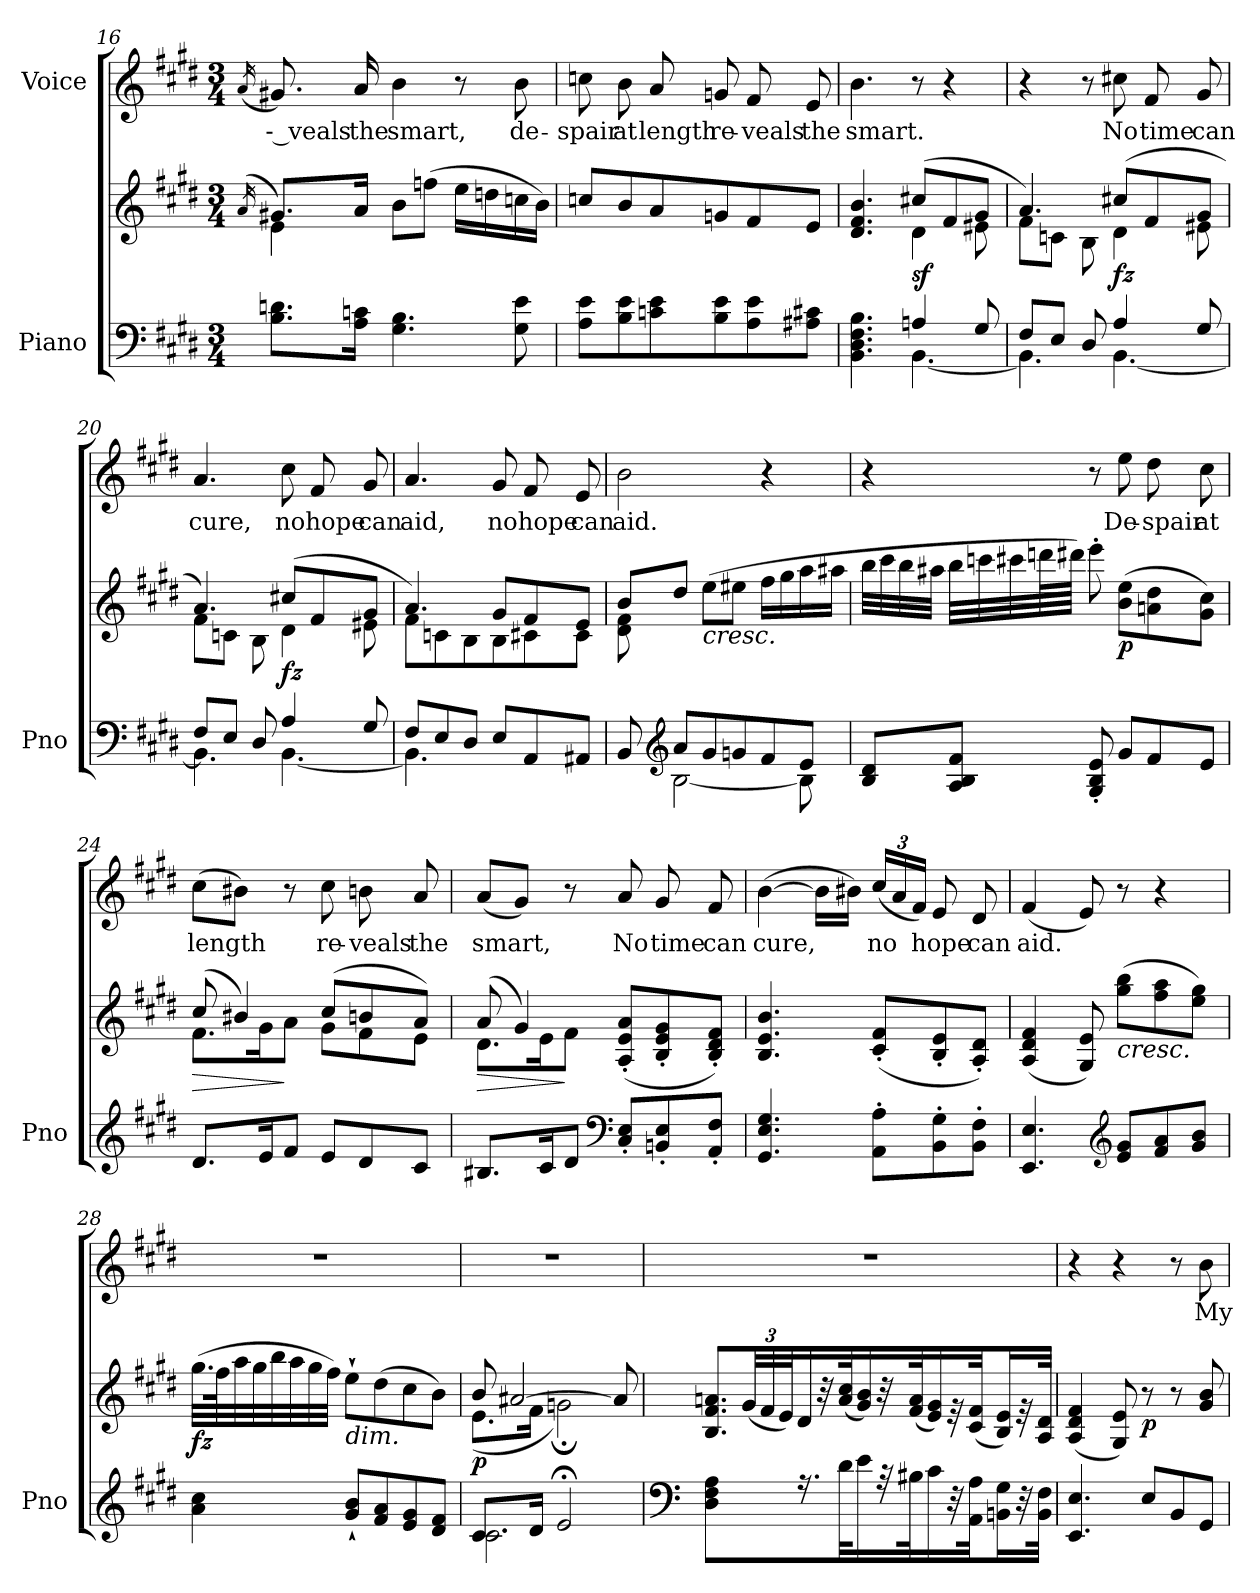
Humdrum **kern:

**kern	**kern	**dynam	**kern	**text
*part2	*part2	*part2	*part1	*part1
*staff3	*staff2	*staff2/3	*staff1	*staff1
*I"Piano	*	*	*I"Voice	*
*I'Pno	*	*	*	*
!!LO:LB:g=z
*clefF4	*clefG2	*	*clefG2	*
*k[f#c#g#d#]	*k[f#c#g#d#]	*	*k[f#c#g#d#]	*
*M3/4	*M3/4	*	*M3/4	*
=16	=16	=16	=16	=16
.	(>16qa/	.	(16qa/	.
*	*^	*	*	*
!	!	!	!	!	!LO:LY:b
8.B\ 8.dn\L	8.g#X/L)	4e\	.	8.g#X/)	-- veals
!	!	!	!	!	!LO:LY:b
16A\ 16cn\Jk	16a/Jk	.	.	16a/	the
!	!	!	!	!	!LO:LY:b
4.G#\ 4.B\	8b\L	2ryy	.	4b\	smart,
.	(8ffn\J	.	.	.	.
.	16ee\LL	.	.	8r	.
.	16ddn\	.	.	.	.
!	!	!	!	!	!LO:LY:b
8G#\ 8e\	16ccn\	.	.	8b\	de-
.	16b\JJ)	.	.	.	.
*	*v	*v	*	*	*
=17	=17	=17	=17	=17
!	!	!	!	!LO:LY:b
8A\ 8e\L	8ccn/L	.	8ccn\	-spair
!	!	!	!	!LO:LY:b
8B\ 8e\	8b/	.	8b\	at
!	!	!	!	!LO:LY:b
8cn\ 8e\	8a/	.	8a/	length
!	!	!	!	!LO:LY:b
8B\ 8e\	8gn/	.	8gn/	re-
!	!	!	!	!LO:LY:b
8A\ 8e\	8f#/	.	8f#/	-veals
!	!	!	!	!LO:LY:b
8A#X\ 8c#X\J	8e/J	.	8e/	the
=18	=18	=18	=18	=18
*^	*^	*	*	*
!	!	!	!	!	!	!LO:LY:b
4.BB\ 4.D#\ 4.F#\ 4.B\	4.ryy	4.d#/ 4.f#/ 4.b/	4.ryy	.	4.b\	smart.
!	!	!	!	!LO:DY:b	!	!
4An/	[4.BB\	(8cc#X/L	4d#\	sf	8r	.
.	.	8f#/	.	.	4r	.
8G#/	.	8g#/J	8e#X\	.	.	.
!!LO:LB:g=z
=19	=19	=19	=19	=19	=19	=19
8F#/L	4.BB\]	4.a/)	8f#\L	.	4r	.
8E/J	.	.	8cn\J	.	.	.
8D#/	.	.	8B\	.	8r	.
!	!	!	!	!LO:DY:b	!	!LO:LY:b
4A/	[4.BB\	(8cc#X/L	4d#\	fz	8cc#X\	No
!	!	!	!	!	!	!LO:LY:b
.	.	8f#/	.	.	8f#/	time
!	!	!	!	!	!	!LO:LY:b
8G#/	.	8g#/J	8e#X\	.	8g#/	can
=20	=20	=20	=20	=20	=20	=20
!	!	!	!	!	!	!LO:LY:b
8F#/L	4.BB\]	4.a/)	8f#\L	.	4.a/	cure,
8E/J	.	.	8cn\J	.	.	.
8D#/	.	.	8B\	.	.	.
!	!	!	!	!LO:DY:b	!	!LO:LY:b
4A/	[4.BB\	(8cc#X/L	4d#\	fz	8cc#\	no
!	!	!	!	!	!	!LO:LY:b
.	.	8f#/	.	.	8f#/	hope
!	!	!	!	!	!	!LO:LY:b
8G#/	.	8g#/J	8e#X\	.	8g#/	can
=21	=21	=21	=21	=21	=21	=21
!	!	!	!	!	!	!LO:LY:b
8F#/L	4.BB\]	4.a/)	8f#\L	.	4.a/	aid,
8E/	.	.	8cn\	.	.	.
8D#/J	.	.	8B\	.	.	.
!	!	!	!	!	!	!LO:LY:b
8E/L	4.ryy	8g#/L	8B\	.	8g#/	no
!	!	!	!	!	!	!LO:LY:b
8AA/	.	8f#/	8c#X\	.	8f#/	hope
!	!	!	!	!	!	!LO:LY:b
8AA#X/J	.	8e/J	8c#\J	.	8e/	can
!!LO:PB:g=z
=22	=22	=22	=22	=22	=22	=22
!	!	!	!	!	!	!LO:LY:b
8BB/	8ryy	8b/L	8d#\ 8f#\	.	2b\	aid.
*clefG2	*	*	*	*	*	*
8a/L	[2B\	8dd#/J	2ryy	.	.	.
!	!	!LO:TX:b:i:t=cresc.	!	!	!	!
8g#/	.	(8ee\L	.	.	.	.
8gn/	.	8ee#X\J	.	.	.	.
8f#/	.	16ff#\LL	.	.	4r	.
.	.	16gg#\	.	.	.	.
8e/J	8B\]	16aa\	8ryy	.	.	.
.	.	16aa#X\JJ	.	.	.	.
*v	*v	*	*	*	*	*
*	*v	*v	*	*	*
=23	=23	=23	=23	=23
8B/ 8d#/L	32bb\LLL	.	4r	.
.	32ccc#\	.	.	.
.	32bb\	.	.	.
.	32aa#X\JJJ	.	.	.
8A/ 8B/ 8f#/J	32bb\LLL	.	.	.
.	32cccn\	.	.	.
.	32ccc#X\	.	.	.
.	64dddn\L	.	.	.
.	64ddd#X\JJJJ)	.	.	.
8G#/' 8B/' 8e/'	8eee'\	.	8r	.
!	!	!LO:DY:b	!	!LO:LY:b
8g#/L	(8b\ 8ee\L	p	8ee\	De-
!	!	!	!	!LO:LY:b
8f#/	8an\ 8dd#\	.	8dd#\	-spair
!	!	!	!	!LO:LY:b
8e/J	8g#\ 8cc#\J)	.	8cc#\	at
=24	=24	=24	=24	=24
!	!	!LO:HP:b	!	!LO:LY:b
*	*^	*	*	*
8.d#/L	(8cc#/	8.f#\L	>	(8cc#\L	length
.	4b#X/)	.	.	8b#X\J)	.
16e/K	.	16g#\K	.	.	.
8f#/J	.	8a\J	]	8r	.
!	!	!	!	!	!LO:LY:b
8e/L	(8cc#/L	8g#\L	.	8cc#\	re-
!	!	!	!	!	!LO:LY:b
8d#/	8bn/	8f#\	.	8bn\	-veals
!	!	!	!	!	!LO:LY:b
8c#/J	8a/J)	8e\J	.	8a/	the
!!LO:LB:g=z
=25	=25	=25	=25	=25	=25
!	!	!	!LO:HP:b	!	!LO:LY:b
8.B#X/L	(8a/	8.d#\L	>	(8a/L	smart,
.	4g#/)	.	.	8g#/J)	.
16c#/K	.	16e\K	.	.	.
8d#/J	.	8f#\J	]	8r	.
*clefF4	*	*	*	*	*
!	!	!	!	!	!LO:LY:b
8C#/' 8E/'L	(8A/' 8e/' 8a/'L	4.ryy	.	8a/	No
!	!	!	!	!	!LO:LY:b
8BBn/' 8E/'	8B/' 8e/' 8g#/'	.	.	8g#/	time
!	!	!	!	!	!LO:LY:b
8AA/' 8F#/'J	8B/' 8d#/' 8f#/'J)	.	.	8f#/	can
*	*v	*v	*	*	*
=26	=26	=26	=26	=26
!	!	!	!	!LO:LY:b
4.GG#/ 4.E/ 4.G#/	4.B/ 4.e/ 4.b/	.	([4b\	cure,
.	.	.	16b\LL]	.
.	.	.	16b#X\JJ)	.
*	*	*	*Xbrackettup	*
!	!	!	!	!LO:LY:b
8AA\' 8A\'L	(8c#/' 8f#/'L	.	(24cc#/LL	no
.	.	.	24a/	.
.	.	.	24f#/JJ)	.
!	!	!	!	!LO:LY:b
8BB\' 8G#\'	8B/' 8e/'	.	8e/	hope
!	!	!	!	!LO:LY:b
8BB\' 8F#\'J	8A/' 8d#/'J)	.	8d#/	can
=27	=27	=27	=27	=27
!	!	!	!	!LO:LY:b
4.EE/ 4.E/	(4A/ 4d#/ 4f#/	.	(4f#/	aid.
.	8G#/ 8e/)	.	8e/)	.
*clefG2	*	*	*	*
!	!LO:TX:b:i:t=cresc.	!	!	!
8e/ 8g#/L	(8gg#\ 8bb\L	.	8r	.
8f#/ 8a/	8ff#\ 8aa\	.	4r	.
8g#/ 8b/J	8ee\ 8gg#\J)	.	.	.
!!LO:LB:g=z
=28	=28	=28	=28	=28
!	!	!LO:DY:b	!	!
4a\ 4cc#\	(32.gg#\LLL	fz	2.r	.
.	64ff#\K	.	.	.
.	32aa\	.	.	.
.	32gg#\	.	.	.
.	32bb\	.	.	.
.	32aa\	.	.	.
.	32gg#\	.	.	.
.	32ff#\JJJ)	.	.	.
!	!LO:TX:b:i:t=dim.	!	!	!
8g#/` 8b/`L	8ee`\L	.	.	.
8f#/ 8a/	(8dd#\	.	.	.
8e/ 8g#/	8cc#\	.	.	.
8d#/ 8f#/J	8b\J)	.	.	.
=29	=29	=29	=29	=29
*^	*^	*	*	*
!	!	!	!	!LO:DY:b	!	!
8.c#/L	2.c#\	8b/	(8.e\L	p	2.r	.
.	.	[2a#X/	.	.	.	.
16d#/Jk	.	.	16f#\Jk	.	.	.
2e;/	.	.	2gn;\)	.	.	.
.	.	8a#/]	.	.	.	.
*v	*v	*	*	*	*	*
*	*v	*v	*	*	*
!!LO:LB:g=z
=30	=30	=30	=30	=30
*clefF4	*	*	*	*
4D#\ 4F#\ 4A\	8.B/ 8.f#/ 8.an/L	.	2.r	.
*	*Xbrackettup	*	*	*
.	(48g#/LL	.	.	.
.	48f#/	.	.	.
.	48e/JJJ)	.	.	.
16.r	16d#/LL	.	.	.
.	32r	.	.	.
32d#\	(<32a/ 32cc#/JJJ	.	.	.
16e\LL	16g#/ 16b/LL)	.	.	.
32r	32r	.	.	.
32B#X\JJJ	(<32f#/ 32a/JJJ	.	.	.
16c#\LL	16e/ 16g#/LL)	.	.	.
32r	32r	.	.	.
32AA\ 32A\JJJ	(<32c#/ 32f#/JJJ	.	.	.
16BBn\ 16G#\LL	16B/ 16e/LL)	.	.	.
32r	32r	.	.	.
32BB\ 32F#\JJJ	32A/ 32d#/JJJ	.	.	.
!!LO:PB:g=z
=31	=31	=31	=31	=31
4.EE/ 4.E/	(4A/ 4d#/ 4f#/	.	4r	.
.	8G#/ 8e/)	.	4r	.
!	!	!LO:DY:b	!	!
8E/L	8r	p	.	.
8BB/	8r	.	8r	.
!	!	!	!	!LO:LY:b
8GG#/J	8g#/ 8b/	.	8b\	My
=	=	=	=	=
*-	*-	*-	*-	*-
